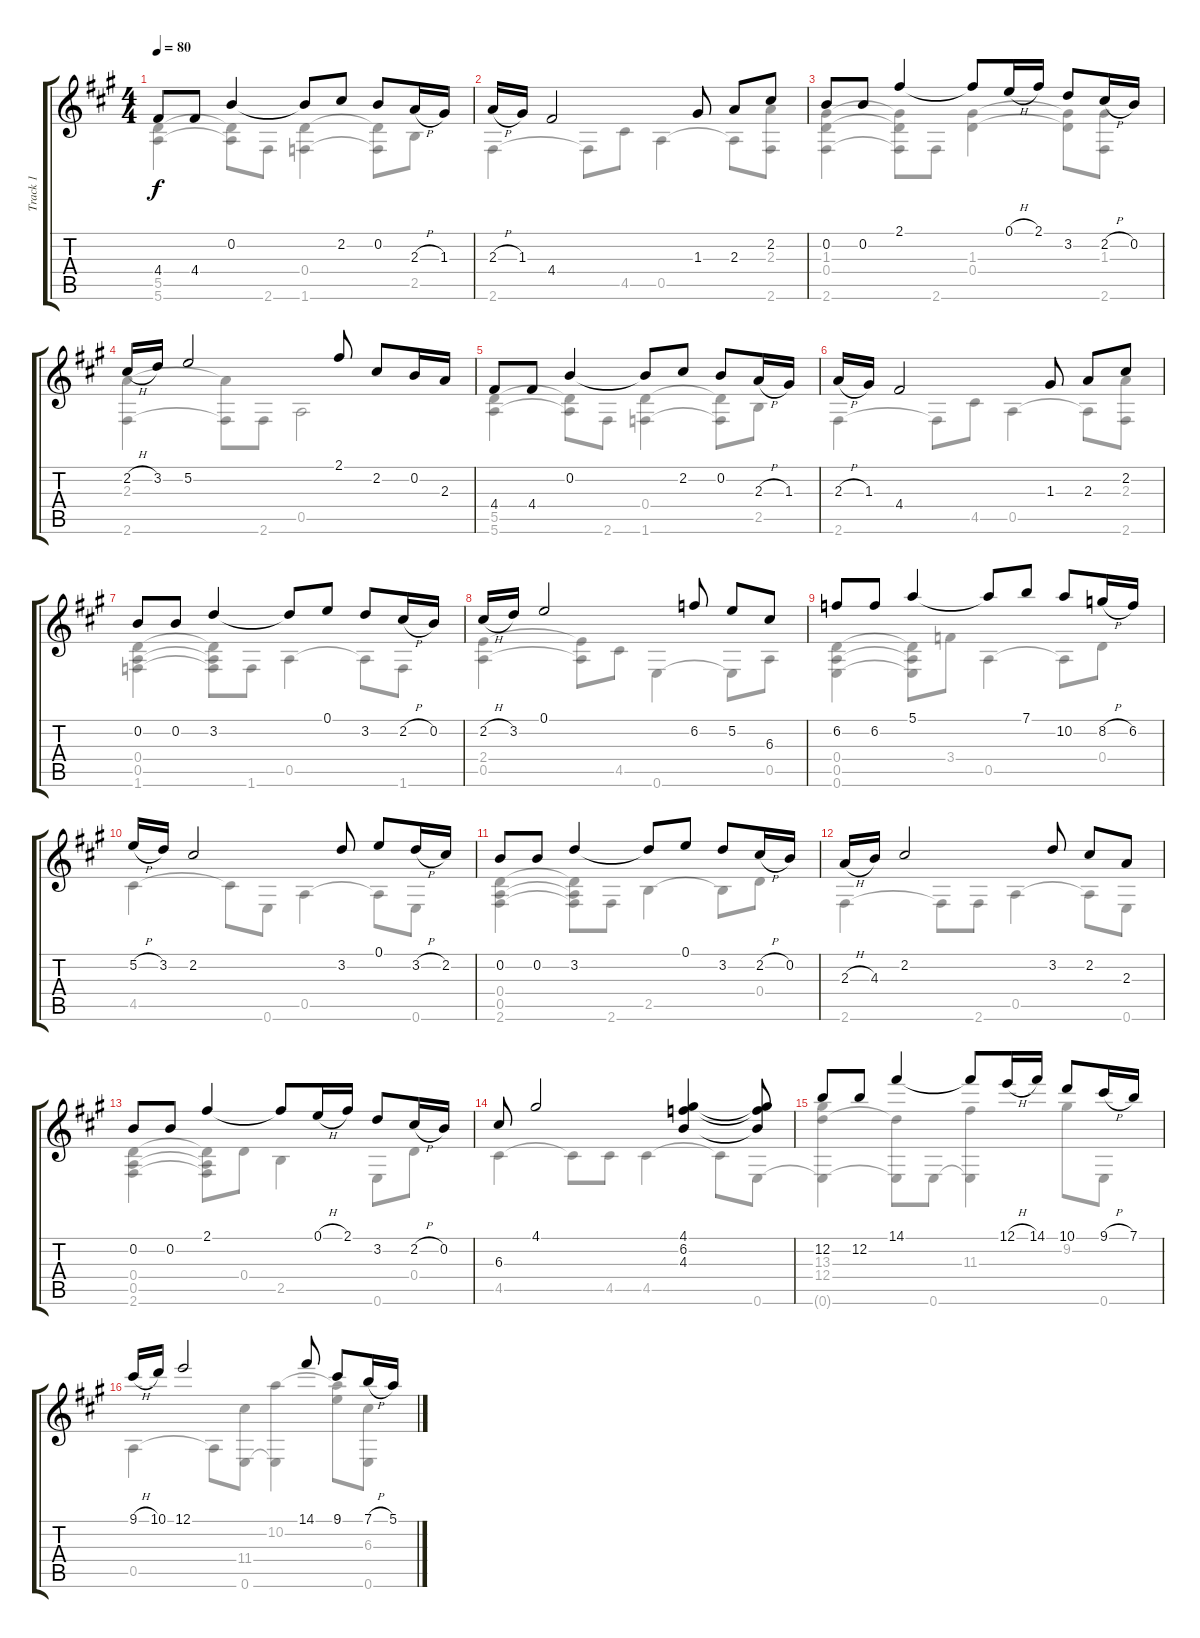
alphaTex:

\track ("Track 1" "Track 1") {instrument acousticguitarnylon}
\staff {score tabs}
\tuning (E4 B3 G3 D3 A2 E2) {hide}
\voice
\ts (4 4)
\tempo 80
\clef g2
\ks a
4.4.8{dy f} 4.4.8 0.2.4 0.2{t}.8 2.2.8 0.2.8 2.3{h}.16 1.3.16 |
2.3{h}.16 1.3.16 4.4.2 1.3.8 2.3.8 2.2.8 |
0.2.8 0.2.8 2.1.4 2.1{t}.8 0.1{h}.16 2.1.16 3.2.8 2.2{h}.16 0.2.16 |
2.2{h}.16 3.2.16 5.2.2 2.1.8 2.2.8 0.2.16 2.3.16 |
4.4.8 4.4.8 0.2.4 0.2{t}.8 2.2.8 0.2.8 2.3{h}.16 1.3.16 |
2.3{h}.16 1.3.16 4.4.2 1.3.8 2.3.8 2.2.8 |
0.2.8 0.2.8 3.2.4 3.2{t}.8 0.1.8 3.2.8 2.2{h}.16 0.2.16 |
2.2{h}.16 3.2.16 0.1.2 6.2.8 5.2.8 6.3.8 |
6.2.8 6.2.8 5.1.4 5.1{t}.8 7.1.8 10.2.8 8.2{h}.16 6.2.16 |
5.2{h}.16 3.2.16 2.2.2 3.2.8 0.1.8 3.2{h}.16 2.2.16 |
0.2.8 0.2.8 3.2.4 3.2{t}.8 0.1.8 3.2.8 2.2{h}.16 0.2.16 |
2.3{h}.16 4.3.16 2.2.2 3.2.8 2.2.8 2.3.8 |
0.2.8 0.2.8 2.1.4 2.1{t}.8 0.1{h}.16 2.1.16 3.2.8 2.2{h}.16 0.2.16 |
6.3.8 4.1.2 (4.1 6.2 4.3).4 (4.1{t} 6.2{t} 4.3{t}).8 |
12.2.8 12.2.8 14.1.4 14.1{t}.8 12.1{h}.16 14.1.16 10.1.8 9.1{h}.16 7.1.16 |
9.1{h}.16 10.1.16 12.1.2 14.1.8 9.1.8 7.1{h}.16 5.1.16
\voice
\clef g2
\ottava regular
\simile none
\ks a
(5.5 5.6).4{dy f} (5.5{t} 5.6{t}).8 2.6.8 (0.4 1.6).4 (0.4{t} 1.6{t}).8 2.5.8 |
2.6.4 2.6{t}.8 4.5.8 0.5.4 0.5{t}.8 (2.3 2.6).8 |
(1.3 0.4 2.6).4 (1.3{t} 0.4{t} 2.6{t}).8 2.6.8 (1.3 0.4).4 (1.3{t} 0.4{t}).8 (1.3 2.6).8 |
(2.3 2.6).4 (2.3{t} 2.6{t}).8 2.6.8 0.5.2 |
(5.5 5.6).4 (5.5{t} 5.6{t}).8 2.6.8 (0.4 1.6).4 (0.4{t} 1.6{t}).8 2.5.8 |
2.6.4 2.6{t}.8 4.5.8 0.5.4 0.5{t}.8 (2.3 2.6).8 |
(0.4 0.5 1.6).4 (0.4{t} 0.5{t} 1.6{t}).8 1.6.8 0.5.4 0.5{t}.8 1.6.8 |
(2.4 0.5).4 (2.4{t} 0.5{t}).8 4.5.8 0.6.4 0.6{t}.8 0.5.8 |
(0.4 0.5 0.6).4 (0.4{t} 0.5{t} 0.6{t}).8 3.4.8 0.5.4 0.5{t}.8 0.4.8 |
4.5.4 4.5{t}.8 0.6.8 0.5.4 0.5{t}.8 0.6.8 |
(0.4 0.5 2.6).4 (0.4{t} 0.5{t} 2.6{t}).8 2.6.8 2.5.4 2.5{t}.8 0.4.8 |
2.6.4 2.6{t}.8 2.6.8 0.5.4 0.5{t}.8 0.6.8 |
(0.4 0.5 2.6).4 (0.4{t} 0.5{t} 2.6{t}).8 0.4.8 2.5.4 0.6.8 0.4.8 |
4.5.4 4.5{t}.8 4.5.8 4.5.4 4.5{t}.8 0.6.8 |
(13.3 12.4 0.6{t}).4 (12.4{t} 0.6{t}).8 0.6.8 (11.3 0.6{t}).4 9.2.8 0.6.8 |
0.5.4 0.5{t}.8 (11.4 0.6).8 (10.2 0.6{t}).4 (0.1 10.2{t}).8 (6.3 0.6).8
